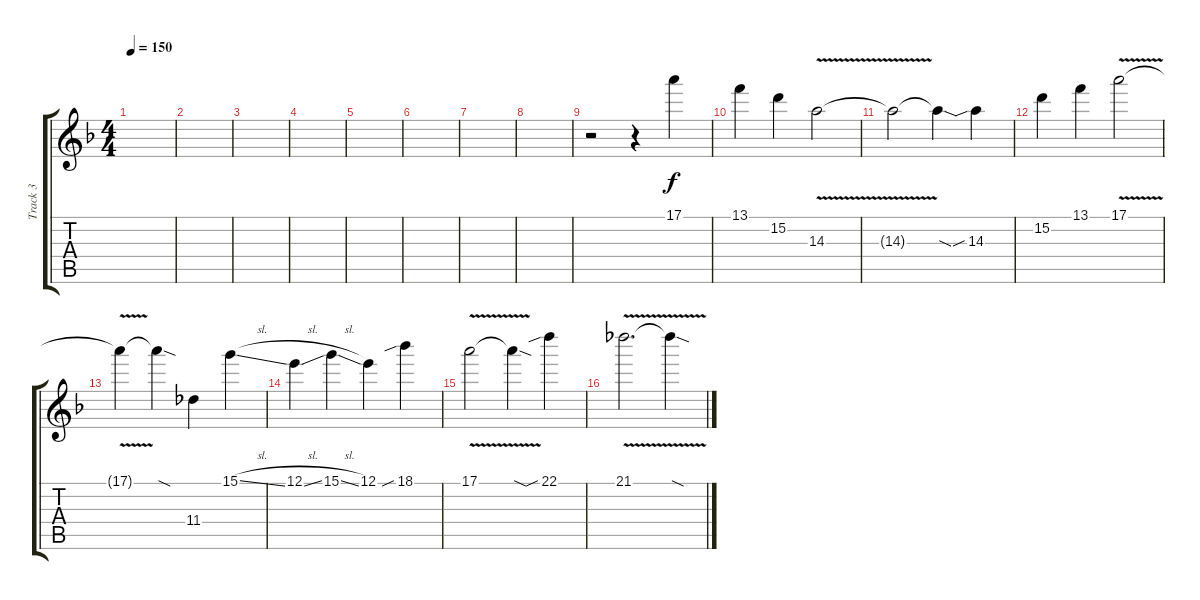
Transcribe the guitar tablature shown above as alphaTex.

\track ("Track 3" "Track 3") {instrument distortionguitar}
\staff {score tabs}
\tuning (E4 B3 G3 D3 A2 D2) {hide}
\ts (4 4)
\tempo 150
\clef g2
\ks f
|
|
|
|
|
|
|
|
r.2 r.4 17.1.4 |
13.1.4 15.2.4 14.3{v}.2 |
14.3{t}.2 14.3{sod t}.4 14.3{sib}.4 |
15.2.4 13.1.4 17.1{v}.2 |
17.1{t}.4 17.1{sod t}.4 11.4.4 15.1{sl}.4 |
12.1{sl}.4 15.1{sl}.4 12.1.4 18.1{sib}.4 |
17.1{v}.2 17.1{sod t}.4 22.1{sib}.4 |
21.1{v}.2{d} 21.1{sod t}.4
